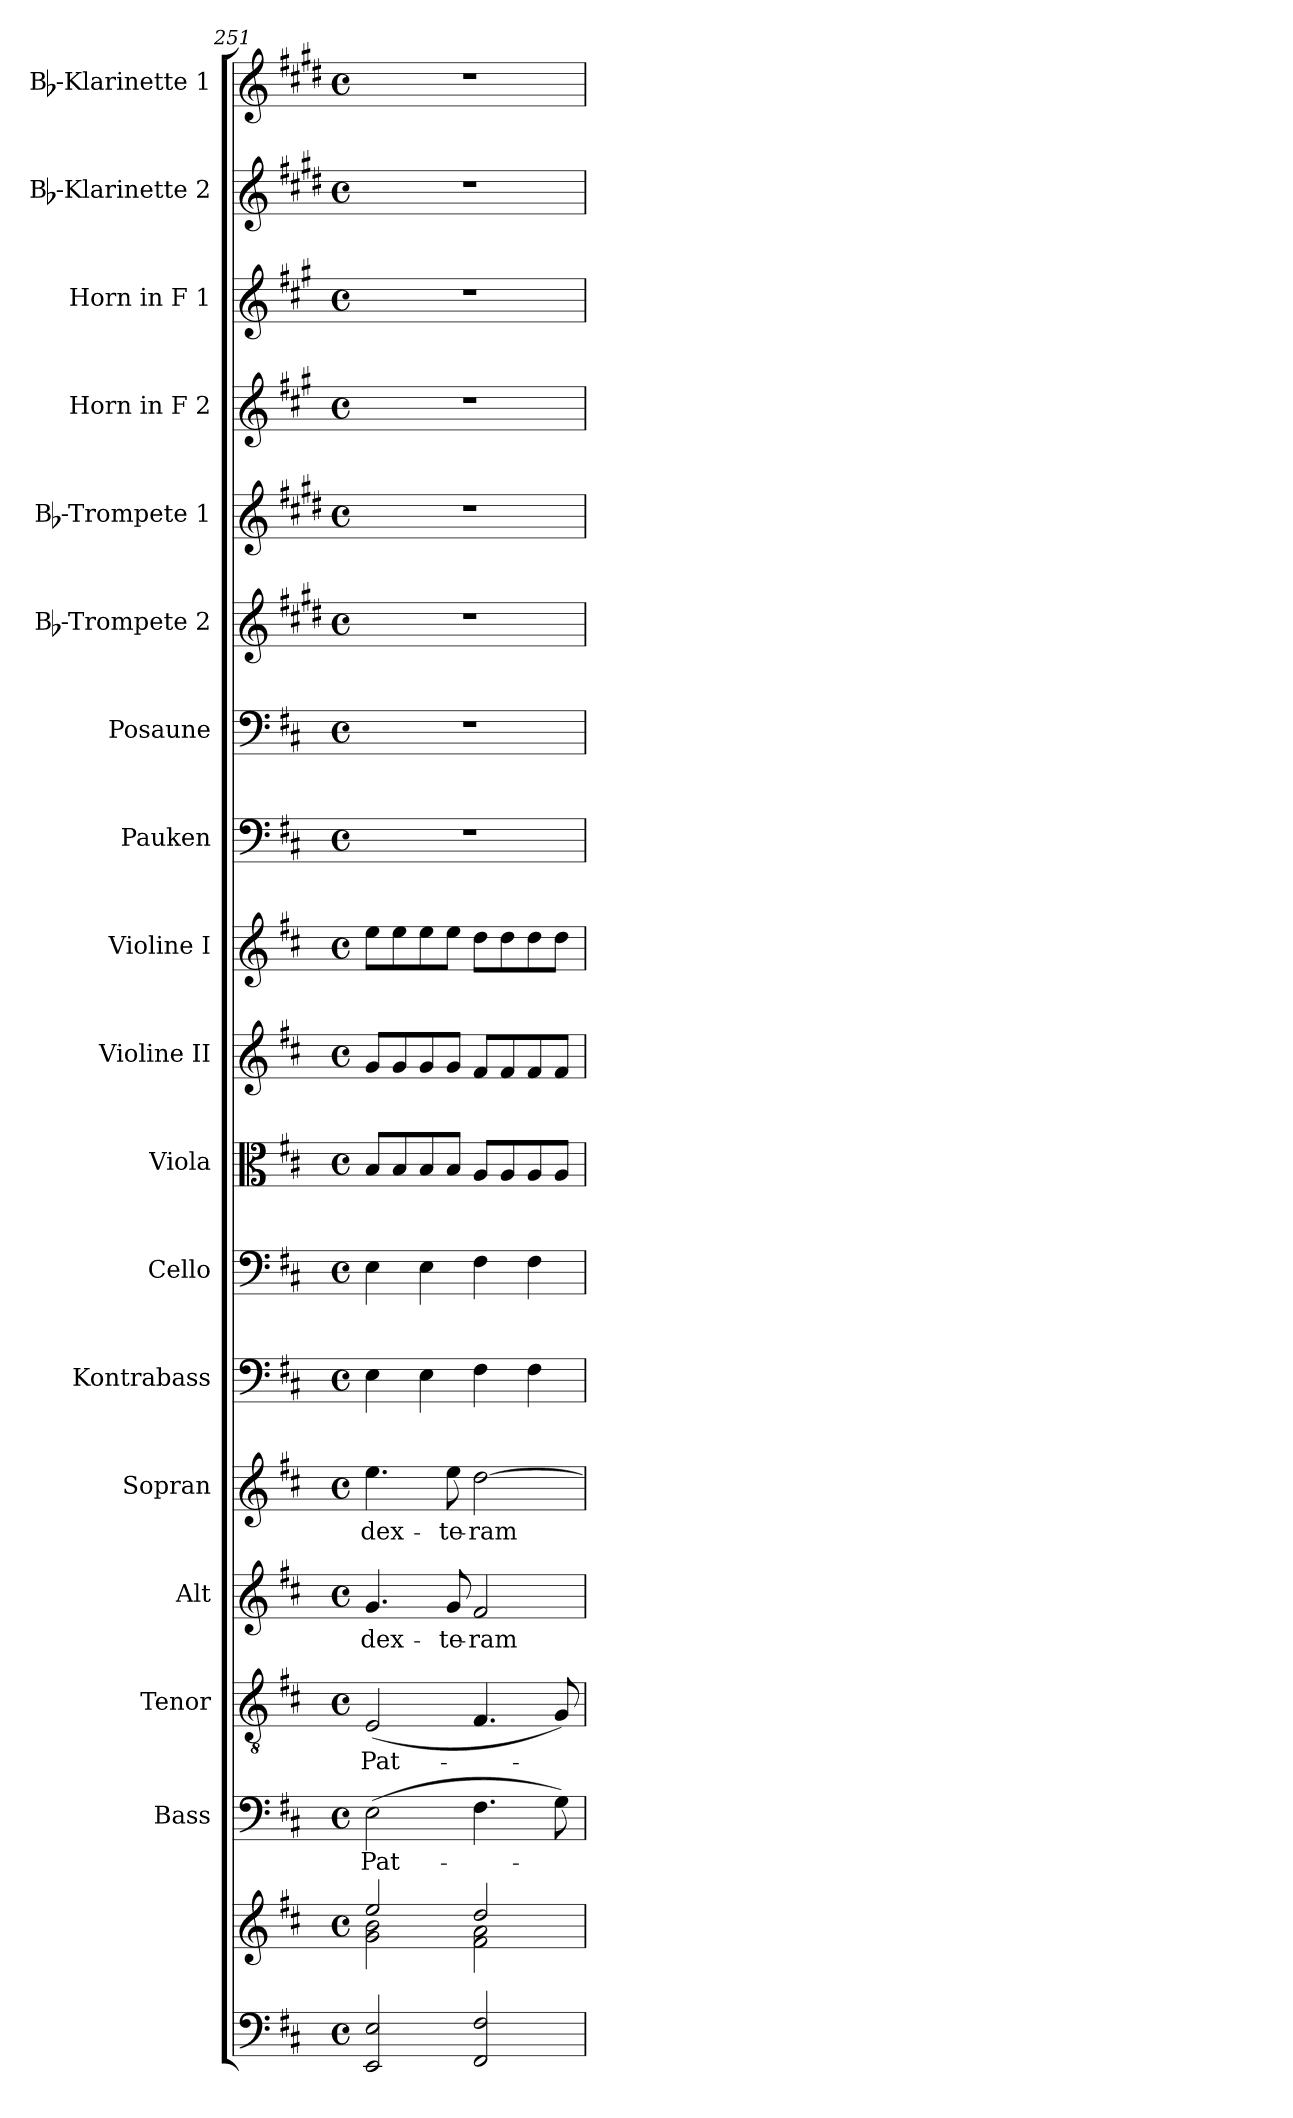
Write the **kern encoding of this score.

**kern	**kern	**kern	**text	**kern	**text	**kern	**text	**kern	**text	**kern	**kern	**kern	**kern	**kern	**kern	**kern	**kern	**kern	**kern	**kern	**kern	**kern
*part18	*part18	*part17	*part17	*part16	*part16	*part15	*part15	*part14	*part14	*part13	*part12	*part11	*part10	*part9	*part8	*part7	*part6	*part5	*part4	*part3	*part2	*part1
*staff19	*staff18	*staff17	*staff17	*staff16	*staff16	*staff15	*staff15	*staff14	*staff14	*staff13	*staff12	*staff11	*staff10	*staff9	*staff8	*staff7	*staff6	*staff5	*staff4	*staff3	*staff2	*staff1
*	*	*I"Bass	*	*I"Tenor	*	*I"Alt	*	*I"Sopran	*	*I"Kontrabass	*I"Cello	*I"Viola	*I"Violine II	*I"Violine I	*I"Pauken	*I"Posaune	*I"Bb-Trompete 2	*I"Bb-Trompete 1	*I"Horn in F 2	*I"Horn in F 1	*I"Bb-Klarinette 2	*I"Bb-Klarinette 1
*	*	*I'B.	*	*I'T.	*	*I'A.	*	*I'S.	*	*I'Kb.	*	*I'Vla.	*I'Vl. II	*I'Vl. I	*I'Pk.	*I'Pos.	*I'Bb Trp. 2	*I'Bb Trp. 1	*	*	*I'Bb Kl. 2	*I'Bb Kl. 1
*clefF4	*clefG2	*clefF4	*	*clefGv2	*	*clefG2	*	*clefG2	*	*clefF4	*clefF4	*clefC3	*clefG2	*clefG2	*clefF4	*clefF4	*clefG2	*clefG2	*clefG2	*clefG2	*clefG2	*clefG2
*	*	*	*	*	*	*	*	*	*	*ITrd7c12	*	*	*	*	*	*	*ITrd1c2	*ITrd1c2	*ITrd4c7	*ITrd4c7	*ITrd1c2	*ITrd1c2
*k[f#c#]	*k[f#c#]	*k[f#c#]	*	*k[f#c#]	*	*k[f#c#]	*	*k[f#c#]	*	*k[f#c#]	*k[f#c#]	*k[f#c#]	*k[f#c#]	*k[f#c#]	*k[f#c#]	*k[f#c#]	*k[f#c#]	*k[f#c#]	*k[f#c#]	*k[f#c#]	*k[f#c#]	*k[f#c#]
*D:	*D:	*D:	*	*D:	*	*D:	*	*D:	*	*D:	*D:	*D:	*D:	*D:	*D:	*D:	*D:	*D:	*D:	*D:	*D:	*D:
*M4/4	*M4/4	*M4/4	*	*M4/4	*	*M4/4	*	*M4/4	*	*M4/4	*M4/4	*M4/4	*M4/4	*M4/4	*M4/4	*M4/4	*M4/4	*M4/4	*M4/4	*M4/4	*M4/4	*M4/4
*met(c)	*met(c)	*met(c)	*	*met(c)	*	*met(c)	*	*met(c)	*	*met(c)	*met(c)	*met(c)	*met(c)	*met(c)	*met(c)	*met(c)	*met(c)	*met(c)	*met(c)	*met(c)	*met(c)	*met(c)
=251	=251	=251	=251	=251	=251	=251	=251	=251	=251	=251	=251	=251	=251	=251	=251	=251	=251	=251	=251	=251	=251	=251
*	*^	*	*	*	*	*	*	*	*	*	*	*	*	*	*	*	*	*	*	*	*	*
!	!	!	!	!LO:LY:b	!	!LO:LY:b	!	!LO:LY:b	!	!LO:LY:b	!	!	!	!	!	!	!	!	!	!	!	!	!
2EE/ 2E/	2ee/	2g\ 2b\	(>2E\	Pat-	(<2E/	Pat-	4.g/	dex-	4.ee\	dex-	4EE\	4E\	8B/L	8g/L	8ee\L	1r	1r	1r	1r	1r	1r	1r	1r
.	.	.	.	.	.	.	.	.	.	.	.	.	8B/	8g/	8ee\	.	.	.	.	.	.	.	.
.	.	.	.	.	.	.	.	.	.	.	4EE\	4E\	8B/	8g/	8ee\	.	.	.	.	.	.	.	.
!	!	!	!	!	!	!	!	!LO:LY:b	!	!LO:LY:b	!	!	!	!	!	!	!	!	!	!	!	!	!
.	.	.	.	.	.	.	8g/	-te-	8ee\	-te-	.	.	8B/J	8g/J	8ee\J	.	.	.	.	.	.	.	.
!	!	!	!	!	!	!	!	!LO:LY:b	!	!LO:LY:b	!	!	!	!	!	!	!	!	!	!	!	!	!
2FF#/ 2F#/	2dd/	2f#\ 2a\	4.F#\	.	4.F#/	.	2f#/	-ram	[2dd\	-ram	4FF#\	4F#\	8A/L	8f#/L	8dd\L	.	.	.	.	.	.	.	.
.	.	.	.	.	.	.	.	.	.	.	.	.	8A/	8f#/	8dd\	.	.	.	.	.	.	.	.
.	.	.	.	.	.	.	.	.	.	.	4FF#\	4F#\	8A/	8f#/	8dd\	.	.	.	.	.	.	.	.
.	.	.	8G\)	.	8G/)	.	.	.	.	.	.	.	8A/J	8f#/J	8dd\J	.	.	.	.	.	.	.	.
*	*v	*v	*	*	*	*	*	*	*	*	*	*	*	*	*	*	*	*	*	*	*	*	*
=	=	=	=	=	=	=	=	=	=	=	=	=	=	=	=	=	=	=	=	=	=	=
*-	*-	*-	*-	*-	*-	*-	*-	*-	*-	*-	*-	*-	*-	*-	*-	*-	*-	*-	*-	*-	*-	*-
